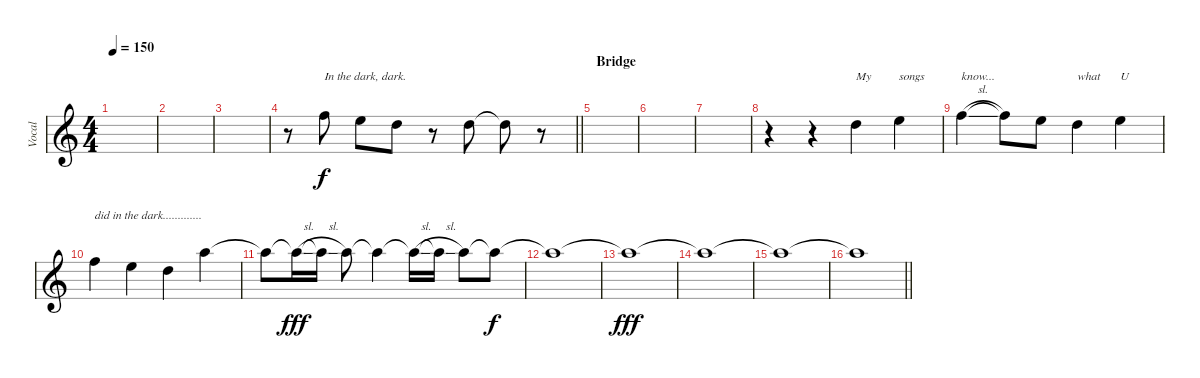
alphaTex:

\track ("Vocal" "Vocal") {instrument distortionguitar}
\staff {score}
\tuning (E4 B3 G3 D3 A2 E2) {hide}
\ts (4 4)
\tempo 150
\clef g2
\ks c
|
|
|
\barLineRight lightlight
r.8 10.3.8{txt "In the dark, dark."} 9.3.8 7.3.8 r.8 7.3.8 7.3{t}.8 r.8 |
\section ("" "Bridge")
|
|
|
r.4 r.4{balance 8} 7.3.4{txt "My"} 9.3.4{txt "songs"} |
10.3{sl}.4{txt "know..."} 10.3{t}.8 9.3.8 7.3.4{txt "what"} 9.3.4{txt "U"} |
10.3.4{txt "did in the dark............."} 9.3.4 7.3.4 10.2.4 |
10.2{t}.8{dy f} 10.2{sl t}.16{dy fff} 10.2{sl t}.16 10.2.8 10.2{t}.4 10.2{sl t}.16 10.2{sl t}.16 10.2.8 10.2{t}.8{dy f} |
10.2{t}.1 |
10.2{t}.1{dy fff} |
10.2{t}.1 |
10.2{t}.1 |
\barLineRight lightlight
10.2{t}.1
